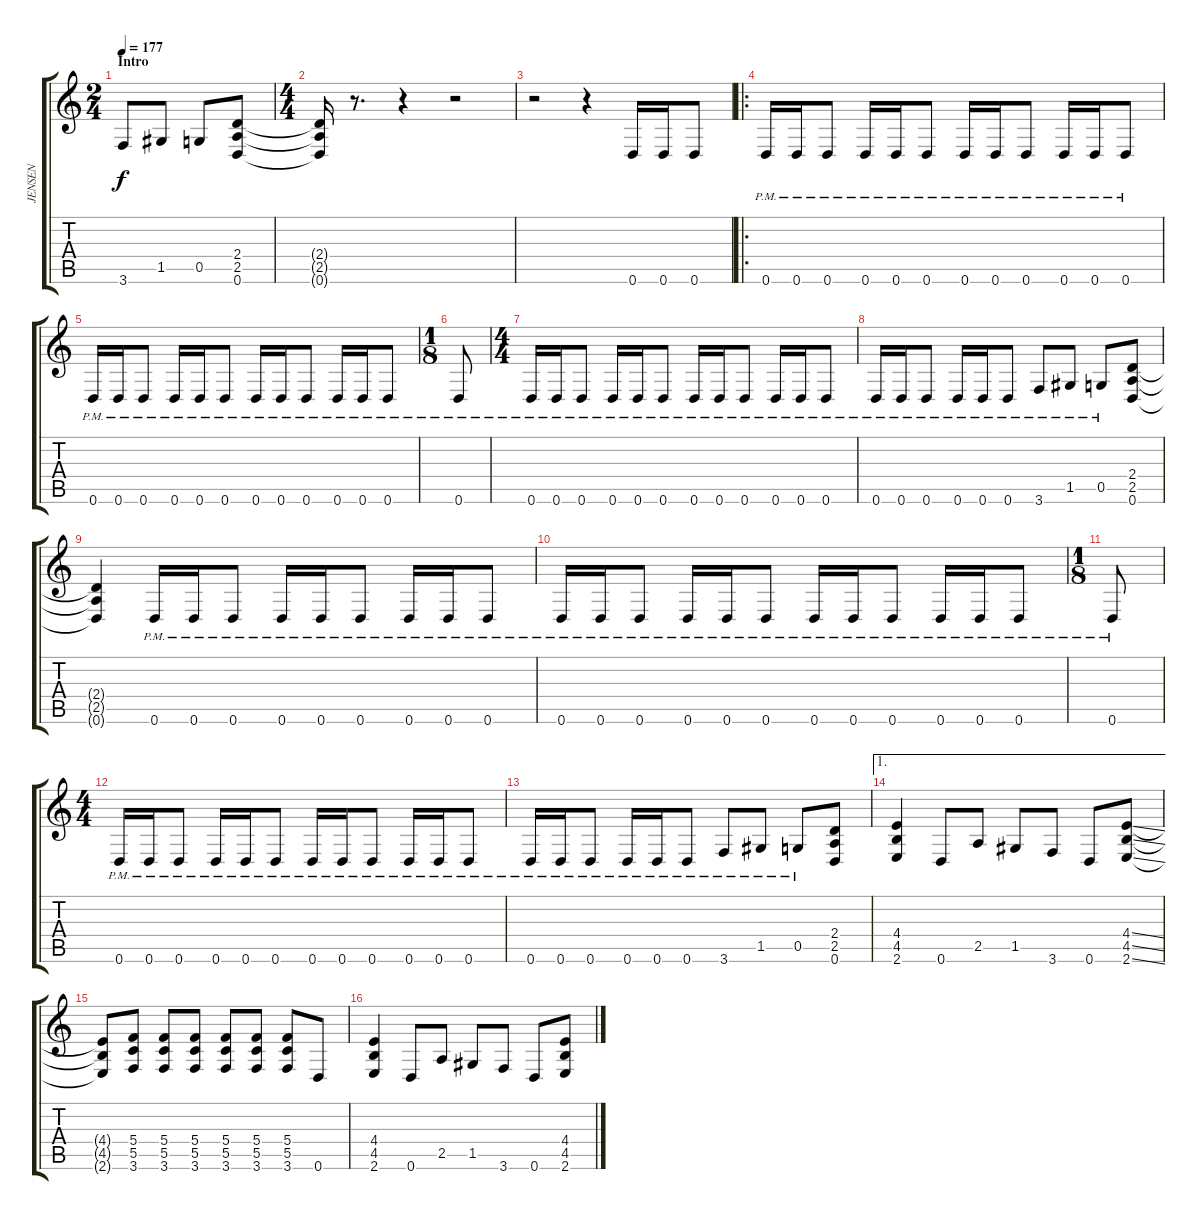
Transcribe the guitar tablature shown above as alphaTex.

\track ("JENSEN" "JENSEN") {instrument distortionguitar}
\staff {score tabs}
\tuning (D4 A3 F3 C3 G2 D2) {hide}
\ts (2 4)
\section ("" "Intro")
\tempo 177
\clef g2
\ks c
3.6.8{dy f instrument distortionguitar} 1.5.8 0.5.8 (2.4 2.5 0.6).8 |
\ts (4 4)
(2.4{t} 2.5{t} 0.6{t}).16 r.8{d} r.4 r.2 |
r.2 r.4 0.6.16 0.6.16 0.6.8 |
\ro
0.6{pm}.16 0.6{pm}.16 0.6{pm}.8 0.6{pm}.16 0.6{pm}.16 0.6{pm}.8 0.6{pm}.16 0.6{pm}.16 0.6{pm}.8 0.6{pm}.16 0.6{pm}.16 0.6{pm}.8 |
0.6{pm}.16 0.6{pm}.16 0.6{pm}.8 0.6{pm}.16 0.6{pm}.16 0.6{pm}.8 0.6{pm}.16 0.6{pm}.16 0.6{pm}.8 0.6{pm}.16 0.6{pm}.16 0.6{pm}.8 |
\ts (1 8)
0.6{pm}.8 |
\ts (4 4)
0.6{pm}.16 0.6{pm}.16 0.6{pm}.8 0.6{pm}.16 0.6{pm}.16 0.6{pm}.8 0.6{pm}.16 0.6{pm}.16 0.6{pm}.8 0.6{pm}.16 0.6{pm}.16 0.6{pm}.8 |
0.6{pm}.16 0.6{pm}.16 0.6{pm}.8 0.6{pm}.16 0.6{pm}.16 0.6{pm}.8 3.6{pm}.8 1.5{pm}.8 0.5{pm}.8 (2.4 2.5 0.6).8 |
(2.4{t} 2.5{t} 0.6{t}).4 0.6{pm}.16 0.6{pm}.16 0.6{pm}.8 0.6{pm}.16 0.6{pm}.16 0.6{pm}.8 0.6{pm}.16 0.6{pm}.16 0.6{pm}.8 |
0.6{pm}.16 0.6{pm}.16 0.6{pm}.8 0.6{pm}.16 0.6{pm}.16 0.6{pm}.8 0.6{pm}.16 0.6{pm}.16 0.6{pm}.8 0.6{pm}.16 0.6{pm}.16 0.6{pm}.8 |
\ts (1 8)
0.6{pm}.8 |
\ts (4 4)
0.6{pm}.16 0.6{pm}.16 0.6{pm}.8 0.6{pm}.16 0.6{pm}.16 0.6{pm}.8 0.6{pm}.16 0.6{pm}.16 0.6{pm}.8 0.6{pm}.16 0.6{pm}.16 0.6{pm}.8 |
0.6{pm}.16 0.6{pm}.16 0.6{pm}.8 0.6{pm}.16 0.6{pm}.16 0.6{pm}.8 3.6{pm}.8 1.5{pm}.8 0.5{pm}.8 (2.4 2.5 0.6).8 |
\ae 1
(4.4 4.5 2.6).4 0.6.8 2.5.8 1.5.8 3.6.8 0.6.8 (4.4{ss} 4.5{ss} 2.6{ss}).8 |
(4.4{t} 4.5{t} 2.6{t}).8 (5.4 5.5 3.6).8 (5.4 5.5 3.6).8 (5.4 5.5 3.6).8 (5.4 5.5 3.6).8 (5.4 5.5 3.6).8 (5.4 5.5 3.6).8 0.6.8 |
(4.4 4.5 2.6).4 0.6.8 2.5.8 1.5.8 3.6.8 0.6.8 (4.4{ss} 4.5{ss} 2.6{ss}).8
